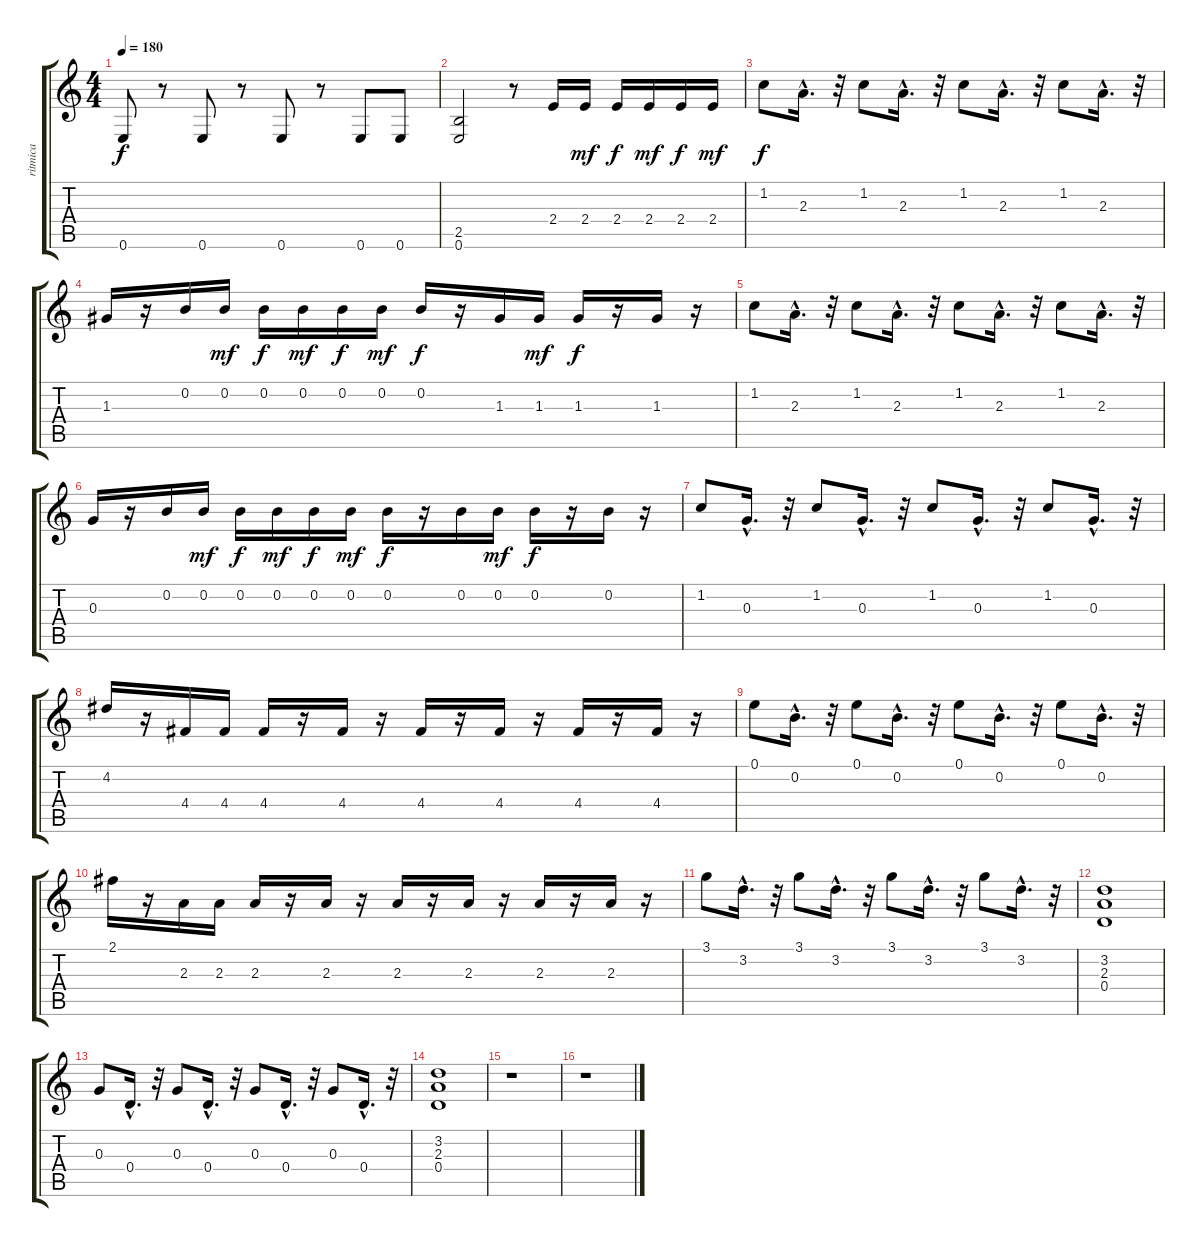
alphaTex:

\track ("ritmica" "ritmica") {instrument distortionguitar}
\staff {score tabs}
\tuning (E4 B3 G3 D3 A2 E2) {hide}
\ts (4 4)
\tempo 180
\clef g2
\ks c
0.6.8{dy f} r.8 0.6.8 r.8 0.6.8 r.8 0.6.8 0.6.8 |
(2.5 0.6).2 r.8 2.4.16 2.4.16{dy mf} 2.4.16{dy f} 2.4.16{dy mf} 2.4.16{dy f} 2.4.16{dy mf} |
1.2.8{dy f} 2.3{hac}.16{d} r.32 1.2.8 2.3{hac}.16{d} r.32 1.2.8 2.3{hac}.16{d} r.32 1.2.8 2.3{hac}.16{d} r.32 |
1.3.16 r.16 0.2.16 0.2.16{dy mf} 0.2.16{dy f} 0.2.16{dy mf} 0.2.16{dy f} 0.2.16{dy mf} 0.2.16{dy f} r.16 1.3.16 1.3.16{dy mf} 1.3.16{dy f} r.16 1.3.16 r.16 |
1.2.8 2.3{hac}.16{d} r.32 1.2.8 2.3{hac}.16{d} r.32 1.2.8 2.3{hac}.16{d} r.32 1.2.8 2.3{hac}.16{d} r.32 |
0.3.16 r.16 0.2.16 0.2.16{dy mf} 0.2.16{dy f} 0.2.16{dy mf} 0.2.16{dy f} 0.2.16{dy mf} 0.2.16{dy f} r.16 0.2.16 0.2.16{dy mf} 0.2.16{dy f} r.16 0.2.16 r.16 |
1.2.8 0.3{hac}.16{d} r.32 1.2.8 0.3{hac}.16{d} r.32 1.2.8 0.3{hac}.16{d} r.32 1.2.8 0.3{hac}.16{d} r.32 |
4.2.16 r.16 4.4.16 4.4.16 4.4.16 r.16 4.4.16 r.16 4.4.16 r.16 4.4.16 r.16 4.4.16 r.16 4.4.16 r.16 |
0.1.8 0.2{hac}.16{d} r.32 0.1.8 0.2{hac}.16{d} r.32 0.1.8 0.2{hac}.16{d} r.32 0.1.8 0.2{hac}.16{d} r.32 |
2.1.16 r.16 2.3.16 2.3.16 2.3.16 r.16 2.3.16 r.16 2.3.16 r.16 2.3.16 r.16 2.3.16 r.16 2.3.16 r.16 |
3.1.8 3.2{hac}.16{d} r.32 3.1.8 3.2{hac}.16{d} r.32 3.1.8 3.2{hac}.16{d} r.32 3.1.8 3.2{hac}.16{d} r.32 |
(3.2 2.3 0.4).1 |
0.3.8 0.4{hac}.16{d} r.32 0.3.8 0.4{hac}.16{d} r.32 0.3.8 0.4{hac}.16{d} r.32 0.3.8 0.4{hac}.16{d} r.32 |
(3.2 2.3 0.4).1 |
r.1 |
r.1
